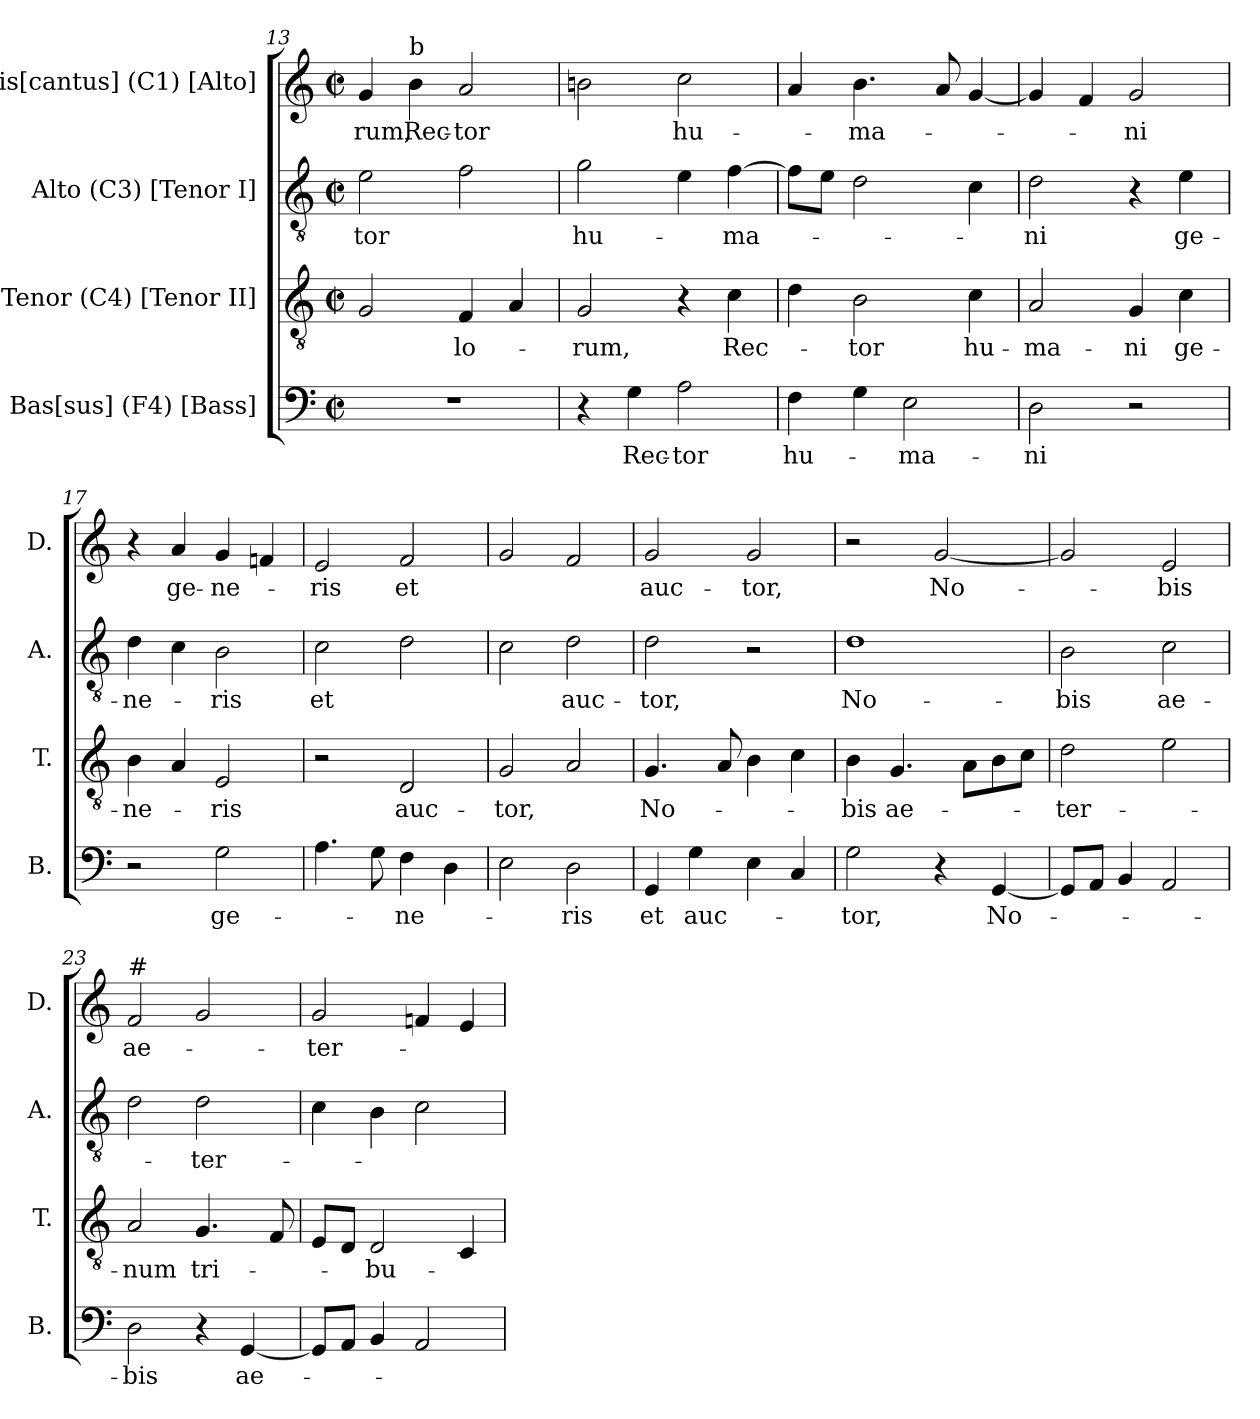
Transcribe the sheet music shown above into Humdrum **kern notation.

**kern	**text	**kern	**text	**kern	**text	**kern	**text
*part4	*part4	*part3	*part3	*part2	*part2	*part1	*part1
*staff4	*staff4	*staff3	*staff3	*staff2	*staff2	*staff1	*staff1
*I"Bas[sus] (F4) [Bass]	*	*I"Tenor (C4) [Tenor II]	*	*I"Alto (C3) [Tenor I]	*	*I"Dis[cantus] (C1) [Alto]	*
*I'B.	*	*I'T.	*	*I'A.	*	*I'D.	*
*clefF4	*	*clefGv2	*	*clefGv2	*	*clefG2	*
*k[]	*	*k[]	*	*k[]	*	*k[]	*
*C:	*	*C:	*	*C:	*	*C:	*
*M2/2	*	*M2/2	*	*M2/2	*	*M2/2	*
*met(c|)	*	*met(c|)	*	*met(c|)	*	*met(c|)	*
=13	=13	=13	=13	=13	=13	=13	=13
!	!	!	!	!	!LO:LY:b	!	!LO:LY:b
1r	.	2G/	.	2e\	-tor	4g/	-rum,
!	!	!	!	!	!	!LO:TX:a:t=b	!
!	!	!	!	!	!	!	!LO:LY:b
.	.	.	.	.	.	4b\	Rec-
!	!	!	!LO:LY:b	!	!	!	!LO:LY:b
.	.	4F/	-lo-	2f\	.	2a/	-tor
.	.	4A/	.	.	.	.	.
!!LO:PB:g=z
=14	=14	=14	=14	=14	=14	=14	=14
!	!	!	!LO:LY:b	!	!LO:LY:b	!	!
4r	.	2G/	-rum,	2g\	hu-	2bn\	.
!	!LO:LY:b	!	!	!	!	!	!
4G\	Rec-	.	.	.	.	.	.
!	!LO:LY:b:rj	!	!	!	!	!	!LO:LY:b
2A\	-tor	4r	.	4e\	.	2cc\	hu-
!	!	!	!LO:LY:b	!	!LO:LY:b	!	!
.	.	4c\	Rec-	[>4f\	-ma-	.	.
=15	=15	=15	=15	=15	=15	=15	=15
!	!LO:LY:b	!	!	!	!	!	!
4F\	hu-	4d\	.	8f\L]	.	4a/	.
.	.	.	.	8e\J	.	.	.
!	!	!	!LO:LY:b	!	!	!	!LO:LY:b
4G\	.	2B\	-tor	2d\	.	4.b\	-ma-
!	!LO:LY:b	!	!	!	!	!	!
2E\	-ma-	.	.	.	.	.	.
.	.	.	.	.	.	8a/	.
!	!	!	!LO:LY:b	!	!	!	!
.	.	4c\	hu-	4c\	.	[<4g/	.
=16	=16	=16	=16	=16	=16	=16	=16
!	!LO:LY:b	!	!LO:LY:b	!	!LO:LY:b	!	!
2D\	-ni	2A/	-ma-	2d\	-ni	4g/]	.
.	.	.	.	.	.	4f/	.
!	!	!	!LO:LY:b	!	!	!	!LO:LY:b
2r	.	4G/	-ni	4r	.	2g/	-ni
!	!	!	!LO:LY:b	!	!LO:LY:b	!	!
.	.	4c\	ge-	4e\	ge-	.	.
=17	=17	=17	=17	=17	=17	=17	=17
!	!	!	!LO:LY:b	!	!LO:LY:b	!	!
2r	.	4B\	-ne-	4d\	-ne-	4r	.
!	!	!	!	!	!	!	!LO:LY:b
.	.	4A/	.	4c\	.	4a/	ge-
!	!LO:LY:b	!	!LO:LY:b	!	!LO:LY:b	!	!LO:LY:b
2G\	ge-	2E/	-ris	2B\	-ris	4g/	-ne-
.	.	.	.	.	.	4fn/	.
=18	=18	=18	=18	=18	=18	=18	=18
!	!	!	!	!	!LO:LY:b	!	!LO:LY:b
4.A\	.	2r	.	2c\	et	2e/	-ris
8G\	.	.	.	.	.	.	.
!	!LO:LY:b	!	!LO:LY:b	!	!	!	!LO:LY:b
4F\	-ne-	2D/	auc-	2d\	.	2f/	et
4D\	.	.	.	.	.	.	.
=19	=19	=19	=19	=19	=19	=19	=19
!	!	!	!LO:LY:b	!	!	!	!
2E\	.	2G/	-tor,	2c\	.	2g/	.
!	!LO:LY:b	!	!	!	!LO:LY:b	!	!
2D\	-ris	2A/	.	2d\	auc-	2f/	.
=20	=20	=20	=20	=20	=20	=20	=20
!	!LO:LY:b	!	!LO:LY:b	!	!LO:LY:b	!	!LO:LY:b
4GG/	et	4.G/	No-	2d\	-tor,	2g/	auc-
!	!LO:LY:b	!	!	!	!	!	!
4G\	auc-	.	.	.	.	.	.
.	.	8A/	.	.	.	.	.
!	!	!	!	!	!	!	!LO:LY:b
4E\	.	4B\	.	2r	.	2g/	-tor,
4C/	.	4c\	.	.	.	.	.
=21	=21	=21	=21	=21	=21	=21	=21
!	!LO:LY:b	!	!LO:LY:b	!	!LO:LY:b	!	!
2G\	-tor,	4B\	-bis	1d	No-	2r	.
!	!	!	!LO:LY:b	!	!	!	!
.	.	4.G/	ae-	.	.	.	.
!	!	!	!	!	!	!	!LO:LY:b
4r	.	.	.	.	.	[<2g/	No-
.	.	8A\L	.	.	.	.	.
!	!LO:LY:b	!	!	!	!	!	!
[<4GG/	No-	8B\	.	.	.	.	.
.	.	8c\J	.	.	.	.	.
!!LO:LB:g=z
=22	=22	=22	=22	=22	=22	=22	=22
!	!	!	!LO:LY:b	!	!LO:LY:b	!	!
8GG/L]	.	2d\	-ter-	2B\	-bis	2g/]	.
8AA/J	.	.	.	.	.	.	.
4BB/	.	.	.	.	.	.	.
!	!	!	!	!	!LO:LY:b	!	!LO:LY:b
2AA/	.	2e\	.	2c\	ae-	2e/	-bis
=23	=23	=23	=23	=23	=23	=23	=23
!	!	!	!	!	!	!LO:TX:a:t=#	!
!	!LO:LY:b	!	!LO:LY:b	!	!	!	!LO:LY:b
2D\	-bis	2A/	-num	2d\	.	2f/	ae-
!	!	!	!LO:LY:b	!	!LO:LY:b	!	!
4r	.	4.G/	tri-	2d\	-ter-	2g/	.
!	!LO:LY:b	!	!	!	!	!	!
[<4GG/	ae-	.	.	.	.	.	.
.	.	8F/	.	.	.	.	.
=24	=24	=24	=24	=24	=24	=24	=24
!	!	!	!	!	!	!	!LO:LY:b
8GG/L]	.	8E/L	.	4c\	.	2g/	-ter-
8AA/J	.	8D/J	.	.	.	.	.
!	!	!	!LO:LY:b	!	!	!	!
4BB/	.	2D/	-bu-	4B\	.	.	.
2AA/	.	.	.	2c\	.	4fn/	.
.	.	4C/	.	.	.	4e/	.
=	=	=	=	=	=	=	=
*-	*-	*-	*-	*-	*-	*-	*-
